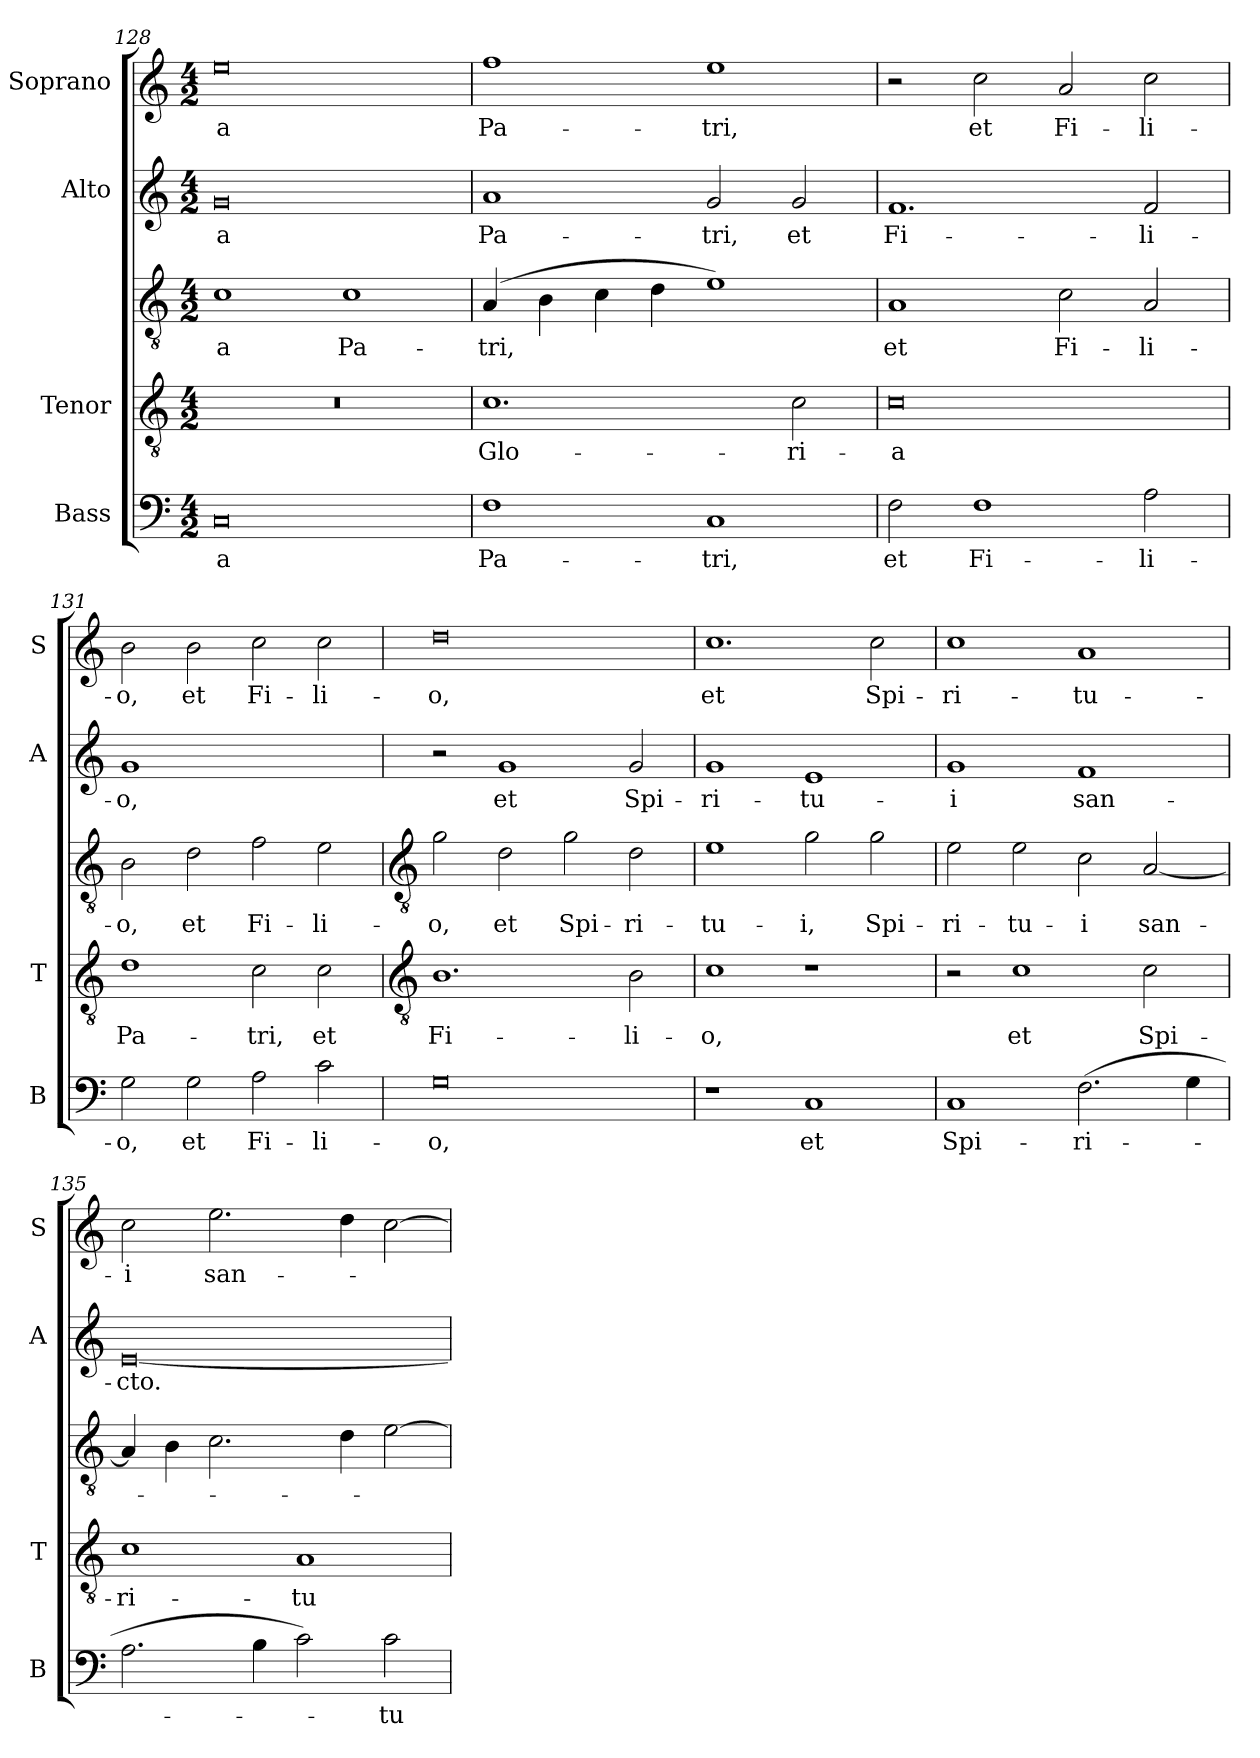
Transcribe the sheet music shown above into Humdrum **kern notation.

**kern	**text	**kern	**text	**kern	**text	**kern	**text	**kern	**text
*part4	*part4	*part3	*part3	*part3	*part3	*part2	*part2	*part1	*part1
*staff5	*staff5	*staff4	*staff4	*staff3	*staff3	*staff2	*staff2	*staff1	*staff1
*I"Bass	*	*I"Tenor	*	*	*	*I"Alto	*	*I"Soprano	*
*I'B	*	*I'T	*	*	*	*I'A	*	*I'S	*
*clefF4	*	*clefGv2	*	*clefGv2	*	*clefG2	*	*clefG2	*
*k[]	*	*k[]	*	*k[]	*	*k[]	*	*k[]	*
*C:	*	*C:	*	*C:	*	*C:	*	*C:	*
*M4/2	*	*M4/2	*	*M4/2	*	*M4/2	*	*M4/2	*
=128	=128	=128	=128	=128	=128	=128	=128	=128	=128
!	!LO:LY:b	!	!	!	!LO:LY:b	!	!LO:LY:b	!	!LO:LY:b
0C	-a	0r	.	1c	-a	0g	-a	0ee	-a
!	!	!	!	!	!LO:LY:b	!	!	!	!
.	.	.	.	1c	Pa-	.	.	.	.
=129	=129	=129	=129	=129	=129	=129	=129	=129	=129
!	!LO:LY:b	!	!LO:LY:b	!	!LO:LY:b	!	!LO:LY:b	!	!LO:LY:b
1F	Pa-	1.c	Glo-	(>4A	-tri,	1a	Pa-	1ff	Pa-
.	.	.	.	4B	.	.	.	.	.
.	.	.	.	4c	.	.	.	.	.
.	.	.	.	4d	.	.	.	.	.
!	!LO:LY:b	!	!	!	!	!	!LO:LY:b	!	!LO:LY:b
1C	-tri,	.	.	1e)	.	2g	-tri,	1ee	-tri,
!	!	!	!LO:LY:b	!	!	!	!LO:LY:b	!	!
.	.	2c	-ri-	.	.	2g	et	.	.
=130	=130	=130	=130	=130	=130	=130	=130	=130	=130
!	!LO:LY:b	!	!LO:LY:b	!	!LO:LY:b	!	!LO:LY:b	!	!
2F	et	0c	-a	1A	-et	1.f	Fi-	2r	.
!	!LO:LY:b	!	!	!	!	!	!	!	!LO:LY:b
1F	Fi-	.	.	.	.	.	.	2cc	et
!	!	!	!	!	!LO:LY:b	!	!	!	!LO:LY:b
.	.	.	.	2c	Fi-	.	.	2a	Fi-
!	!LO:LY:b	!	!	!	!LO:LY:b	!	!LO:LY:b	!	!LO:LY:b
2A	-li-	.	.	2A	-li-	2f	-li-	2cc	-li-
=131	=131	=131	=131	=131	=131	=131	=131	=131	=131
!	!LO:LY:b	!	!LO:LY:b	!	!LO:LY:b	!	!LO:LY:b	!	!LO:LY:b
2G	-o,	1d	-Pa-	2B	o,	1g	-o,	2b	-o,
!	!LO:LY:b	!	!	!	!LO:LY:b	!	!	!	!LO:LY:b
2G	et	.	.	2d	et	.	.	2b	et
!	!LO:LY:b	!	!LO:LY:b	!	!LO:LY:b	!	!	!	!LO:LY:b
2A	Fi-	2c	-tri,	2f	Fi-	1ryy	.	2cc	Fi-
!	!LO:LY:b	!	!LO:LY:b	!	!LO:LY:b	!	!	!	!LO:LY:b
2c	-li-	2c	et	2e	-li-	.	.	2cc	-li-
!!LO:LB:g=z
=132	=132	=132	=132	=132	=132	=132	=132	=132	=132
*	*	*clefGv2	*	*clefGv2	*	*	*	*	*
!	!LO:LY:b	!	!LO:LY:b	!	!LO:LY:b	!	!	!	!LO:LY:b
0G	-o,	1.B	-Fi-	2g	o,	2r	.	0dd	-o,
!	!	!	!	!	!LO:LY:b	!	!LO:LY:b	!	!
.	.	.	.	2d	et	1g	et	.	.
!	!	!	!	!	!LO:LY:b	!	!	!	!
.	.	.	.	2g	Spi-	.	.	.	.
!	!	!	!LO:LY:b	!	!LO:LY:b	!	!LO:LY:b	!	!
.	.	2B	-li-	2d	-ri-	2g	Spi-	.	.
=133	=133	=133	=133	=133	=133	=133	=133	=133	=133
!	!	!	!LO:LY:b	!	!LO:LY:b	!	!LO:LY:b	!	!LO:LY:b
1r	.	1c	-o,	1e	-tu-	1g	-ri-	1.cc	et
!	!LO:LY:b	!	!	!	!LO:LY:b	!	!LO:LY:b	!	!
1C	et	1r	.	2g	-i,	1e	-tu-	.	.
!	!	!	!	!	!LO:LY:b	!	!	!	!LO:LY:b
.	.	.	.	2g	Spi-	.	.	2cc	Spi-
=134	=134	=134	=134	=134	=134	=134	=134	=134	=134
!	!LO:LY:b	!	!	!	!LO:LY:b	!	!LO:LY:b	!	!LO:LY:b
1C	Spi-	2r	.	2e	ri-	1g	-i	1cc	-ri-
!	!	!	!LO:LY:b	!	!LO:LY:b	!	!	!	!
.	.	1c	et	2e	-tu-	.	.	.	.
!	!LO:LY:b	!	!	!	!LO:LY:b	!	!LO:LY:b	!	!LO:LY:b
(>2.F	-ri-	.	.	2c	-i	1f	san-	1a	-tu-
!	!	!	!LO:LY:b	!	!LO:LY:b	!	!	!	!
.	.	2c	Spi-	[2A	san-	.	.	.	.
4G	.	.	.	.	.	.	.	.	.
=135	=135	=135	=135	=135	=135	=135	=135	=135	=135
!	!	!	!LO:LY:b	!	!	!	!LO:LY:b	!	!LO:LY:b
2.A	.	1c	-ri-	4A]	.	[0e	-cto.	2cc	-i
.	.	.	.	4B	.	.	.	.	.
!	!	!	!	!	!	!	!	!	!LO:LY:b
.	.	.	.	2.c	.	.	.	2.ee	san-
4B	.	.	.	.	.	.	.	.	.
!	!	!	!LO:LY:b	!	!	!	!	!	!
2c)	.	1A	-tu-	.	.	.	.	.	.
.	.	.	.	4d	.	.	.	4dd	.
!	!LO:LY:b	!	!	!	!	!	!	!	!
2c	tu-	.	.	[2e	.	.	.	[2cc	.
=	=	=	=	=	=	=	=	=	=
*-	*-	*-	*-	*-	*-	*-	*-	*-	*-
